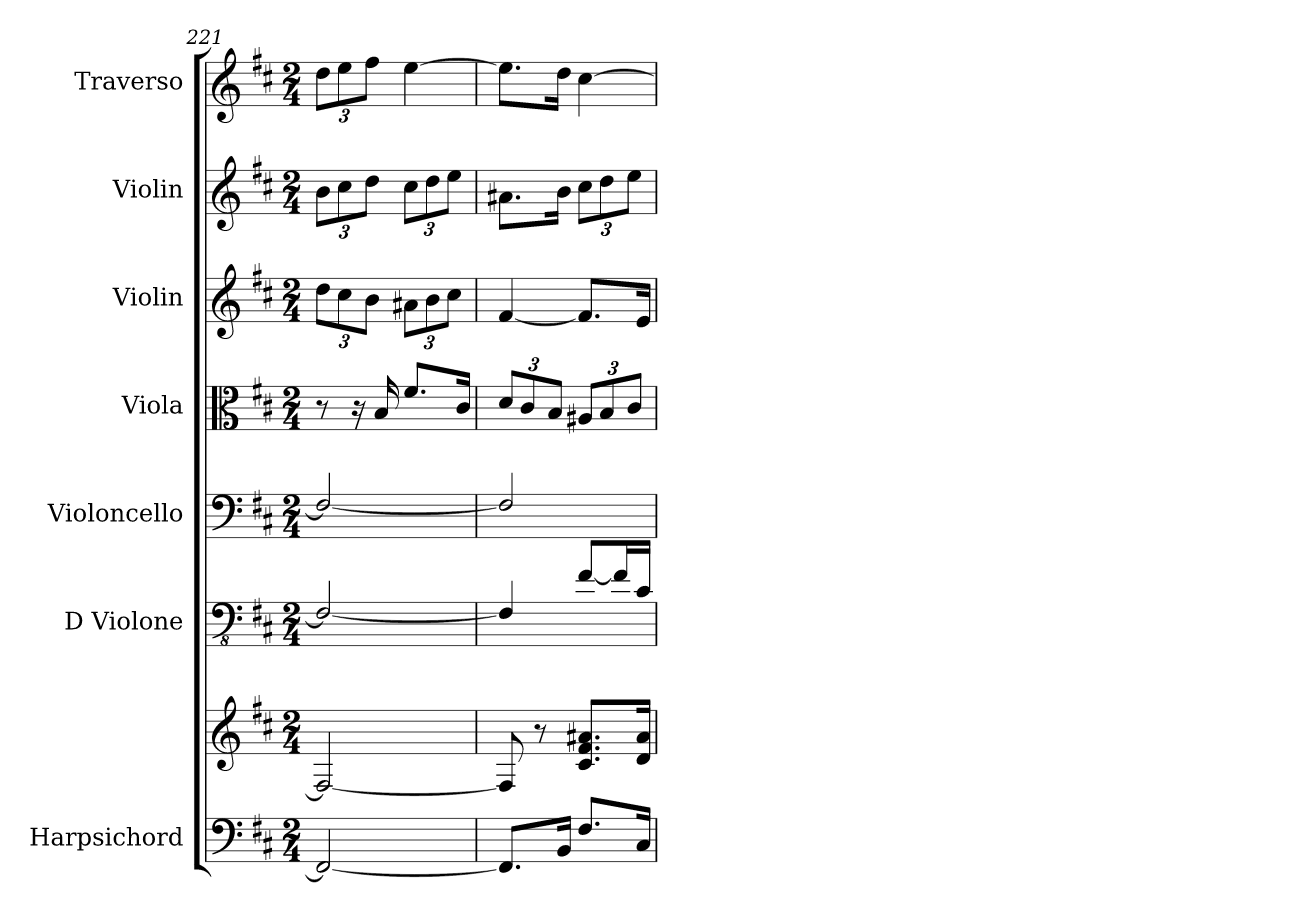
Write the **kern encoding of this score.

**kern	**kern	**kern	**kern	**kern	**kern	**kern	**kern
*part7	*part7	*part6	*part5	*part4	*part3	*part2	*part1
*staff8	*staff7	*staff6	*staff5	*staff4	*staff3	*staff2	*staff1
*I"Harpsichord	*	*I"D Violone	*I"Violoncello	*I"Viola	*I"Violin	*I"Violin	*I"Traverso
*I'Hch.	*	*I'D Vne.	*I'Vc.	*I'Vla.	*I'Vln.	*I'Vln.	*I'Trv.
!!LO:PB:g=z
*clefF4	*clefG2	*clefFv4	*clefF4	*clefC3	*clefG2	*clefG2	*clefG2
*	*	*ITrd7c12	*	*	*	*	*
*k[f#c#]	*k[f#c#]	*k[f#c#]	*k[f#c#]	*k[f#c#]	*k[f#c#]	*k[f#c#]	*k[f#c#]
*M2/4	*M2/4	*M2/4	*M2/4	*M2/4	*M2/4	*M2/4	*M2/4
*	*	*	*	*	*Xbrackettup	*Xbrackettup	*Xbrackettup
=221	=221	=221	=221	=221	=221	=221	=221
2FF#/_	2F#/_	2FFF#/_	2F#/_	8r	12dd\L	12b\L	12dd\L
.	.	.	.	.	12cc#\	12cc#\	12ee\
.	.	.	.	16r	.	.	.
.	.	.	.	.	12b\J	12dd\J	12ff#\J
.	.	.	.	16B/	.	.	.
.	.	.	.	8.f#/L	12a#X\L	12cc#\L	[4ee\
.	.	.	.	.	12b\	12dd\	.
.	.	.	.	.	12cc#\J	12ee\J	.
.	.	.	.	16c#/Jk	.	.	.
=222	=222	=222	=222	=222	=222	=222	=222
*	*	*	*	*Xbrackettup	*	*	*
8.FF#/L]	8F#/]	4FFF#/]	2F#/]	12d/L	[4f#/	8.a#X\L	8.ee\L]
.	.	.	.	12c#/	.	.	.
.	8r	.	.	.	.	.	.
.	.	.	.	12B/J	.	.	.
16BB/Jk	.	.	.	.	.	16b\Jk	16dd\Jk
8.F#/L	8.c#/ 8.f#/ 8.a#X/L	[8FF#/L	.	12A#X/L	8.f#/L]	12cc#\L	[4cc#\
.	.	.	.	12B/	.	12dd\	.
.	.	16FF#/L]	.	.	.	.	.
.	.	.	.	12c#/J	.	12ee\J	.
16C#/Jk	16d/ 16a#/Jk	16CC#/JJ	.	.	16e/Jk	.	.
=	=	=	=	=	=	=	=
*-	*-	*-	*-	*-	*-	*-	*-
